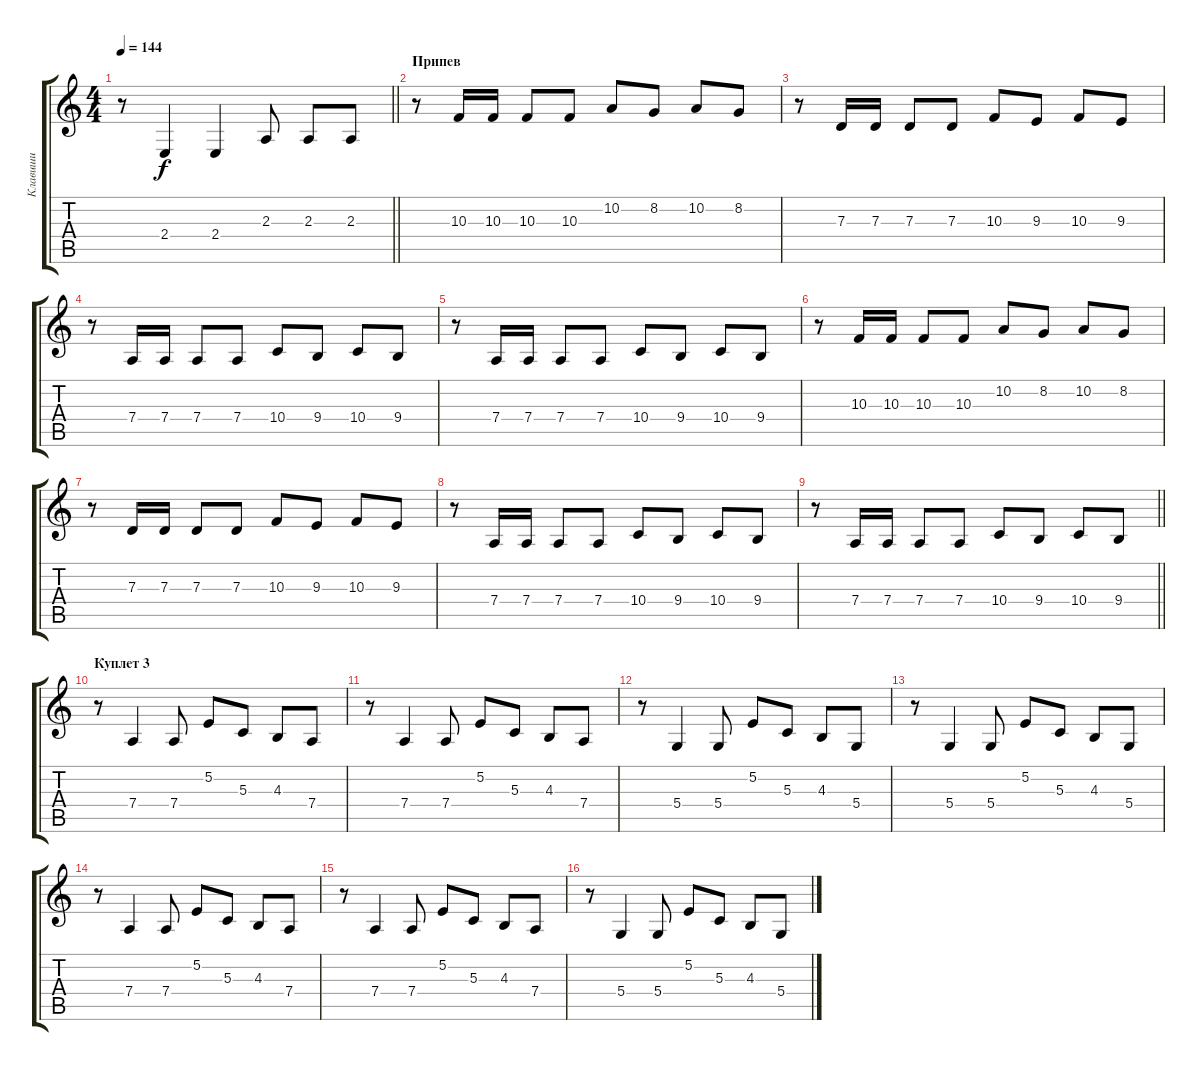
\track ("Клавиши" "Клавиши") {instrument vibraphone}
\staff {score tabs}
\tuning (E4 B3 G3 D3 A2 E2) {hide}
\ts (4 4)
\tempo 144
\clef g2
\barLineRight lightlight
\ks c
r.8{dy f} 2.4.4 2.4.4 2.3.8 2.3.8 2.3.8 |
\section ("" "Припев")
r.8 10.3.16 10.3.16 10.3.8 10.3.8 10.2.8 8.2.8 10.2.8 8.2.8 |
r.8 7.3.16 7.3.16 7.3.8 7.3.8 10.3.8 9.3.8 10.3.8 9.3.8 |
r.8 7.4.16 7.4.16 7.4.8 7.4.8 10.4.8 9.4.8 10.4.8 9.4.8 |
r.8 7.4.16 7.4.16 7.4.8 7.4.8 10.4.8 9.4.8 10.4.8 9.4.8 |
r.8 10.3.16 10.3.16 10.3.8 10.3.8 10.2.8 8.2.8 10.2.8 8.2.8 |
r.8 7.3.16 7.3.16 7.3.8 7.3.8 10.3.8 9.3.8 10.3.8 9.3.8 |
r.8 7.4.16 7.4.16 7.4.8 7.4.8 10.4.8 9.4.8 10.4.8 9.4.8 |
\barLineRight lightlight
r.8 7.4.16 7.4.16 7.4.8 7.4.8 10.4.8 9.4.8 10.4.8 9.4.8 |
\section ("" "Куплет 3")
r.8 7.4.4 7.4.8 5.2.8 5.3.8 4.3.8 7.4.8 |
r.8 7.4.4 7.4.8 5.2.8 5.3.8 4.3.8 7.4.8 |
r.8 5.4.4 5.4.8 5.2.8 5.3.8 4.3.8 5.4.8 |
r.8 5.4.4 5.4.8 5.2.8 5.3.8 4.3.8 5.4.8 |
r.8 7.4.4 7.4.8 5.2.8 5.3.8 4.3.8 7.4.8 |
r.8 7.4.4 7.4.8 5.2.8 5.3.8 4.3.8 7.4.8 |
r.8 5.4.4 5.4.8 5.2.8 5.3.8 4.3.8 5.4.8
